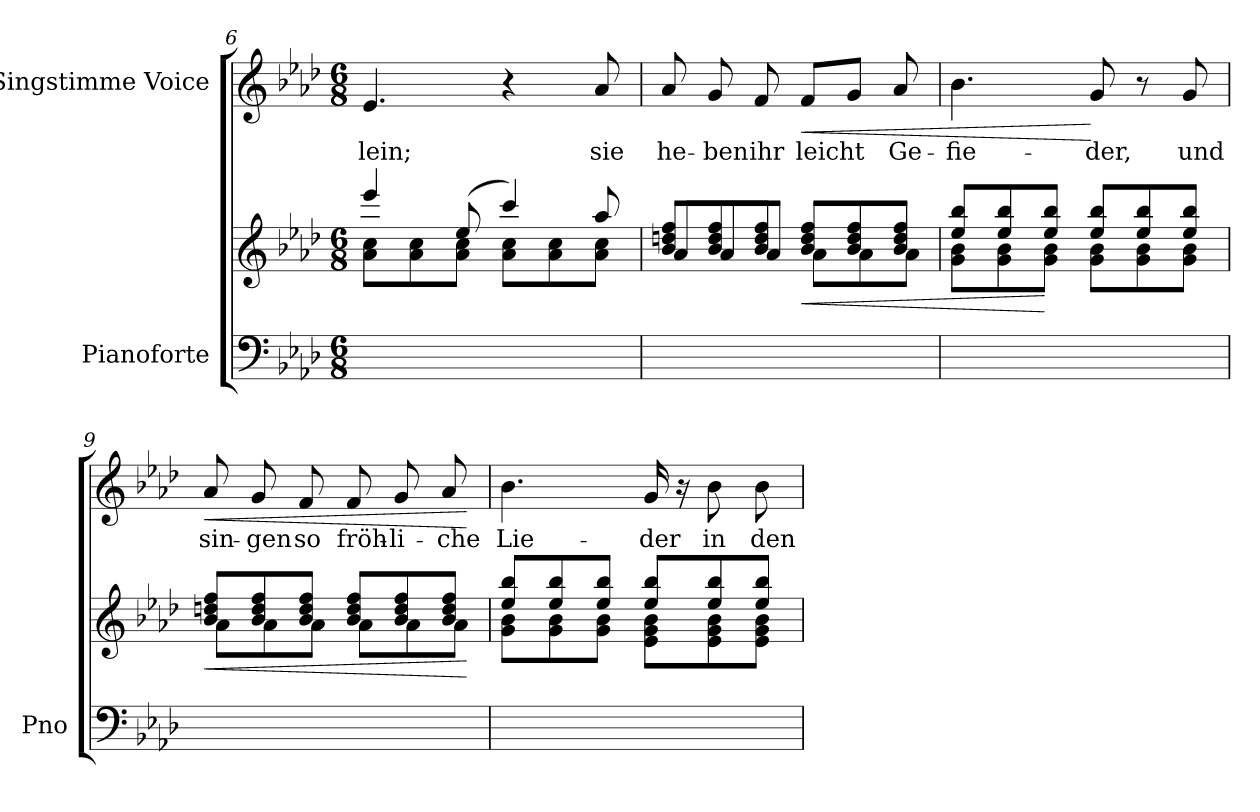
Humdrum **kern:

**kern	**kern	**dynam	**kern	**text	**dynam
*part2	*part2	*part2	*part1	*part1	*part1
*staff3	*staff2	*staff2/3	*staff1	*staff1	*staff1
*I"Pianoforte	*	*	*I"Singstimme Voice	*	*
*I'Pno	*	*	*	*	*
*clefF4	*clefG2	*	*clefG2	*	*
*k[b-e-a-d-]	*k[b-e-a-d-]	*	*k[b-e-a-d-]	*	*
*M6/8	*M6/8	*	*M6/8	*	*
=6	=6	=6	=6	=6	=6
*	*^	*	*	*	*
2.ryy	4eee-/	8a-\ 8cc\L	.	4.e-/	-lein;	.
.	.	8a-\ 8cc\	.	.	.	.
.	(>8ee-/	8a-\ 8cc\J	.	.	.	.
.	4ccc/)	8a-\ 8cc\L	.	4r	.	.
.	.	8a-\ 8cc\	.	.	.	.
.	8aa-/	8a-\ 8cc\J	.	8a-/	sie	.
=7	=7	=7	=7	=7	=7	=7
2.ryy	8b-/ 8ddn/ 8ff/L	8a-/L	.	8a-/	he-	.
.	8b-/ 8dd/ 8ff/	8a-/	.	8g/	-ben	.
.	8b-/ 8dd/ 8ff/J	8a-/J	.	8f/	ihr	.
!	!	!	!LO:HP:b	!	!	!LO:HP:b
.	8b-/ 8dd/ 8ff/L	8a-\L	<	8f/L	leicht	<
.	8b-/ 8dd/ 8ff/	8a-\	.	8g/J	.	.
.	8b-/ 8dd/ 8ff/J	8a-\J	.	8a-/	Ge-	.
=8	=8	=8	=8	=8	=8	=8
2.ryy	8ee-/ 8bb-/L	8g\ 8b-\L	.	4.b-\	-fie-	.
.	8ee-/ 8bb-/	8g\ 8b-\	.	.	.	.
.	8ee-/ 8bb-/J	8g\ 8b-\J	[	.	.	.
.	8ee-/ 8bb-/L	8g\ 8b-\L	.	8g/	-der,	[
.	8ee-/ 8bb-/	8g\ 8b-\	.	8r	.	.
.	8ee-/ 8bb-/J	8g\ 8b-\J	.	8g/	und	.
=9	=9	=9	=9	=9	=9	=9
!	!	!	!LO:HP:b	!	!	!LO:HP:b
2.ryy	8b-/ 8ddn/ 8ff/L	8a-\L	<	8a-/	sin-	<
.	8b-/ 8dd/ 8ff/	8a-\	.	8g/	-gen	.
.	8b-/ 8dd/ 8ff/J	8a-\J	.	8f/	so	.
.	8b-/ 8dd/ 8ff/L	8a-\L	.	8f/	fröh-	.
.	8b-/ 8dd/ 8ff/	8a-\	.	8g/	-li-	.
.	8b-/ 8dd/ 8ff/J	8a-\J	.	8a-/	-che	.
*	*v	*v	*	*	*	*
.	.	[	.	.	[
=10	=10	=10	=10	=10	=10
*	*^	*	*	*	*
2.ryy	8ee-/ 8bb-/L	8g\ 8b-\L	.	4.b-\	Lie-	.
.	8ee-/ 8bb-/	8g\ 8b-\	.	.	.	.
.	8ee-/ 8bb-/J	8g\ 8b-\J	.	.	.	.
.	8ee-/ 8bb-/L	8e-\ 8g\ 8b-\L	.	16g/	-der	.
.	.	.	.	16r	.	.
.	8ee-/ 8bb-/	8e-\ 8g\ 8b-\	.	8b-\	in	.
.	8ee-/ 8bb-/J	8e-\ 8g\ 8b-\J	.	8b-\	den	.
*	*v	*v	*	*	*	*
=	=	=	=	=	=
*-	*-	*-	*-	*-	*-
